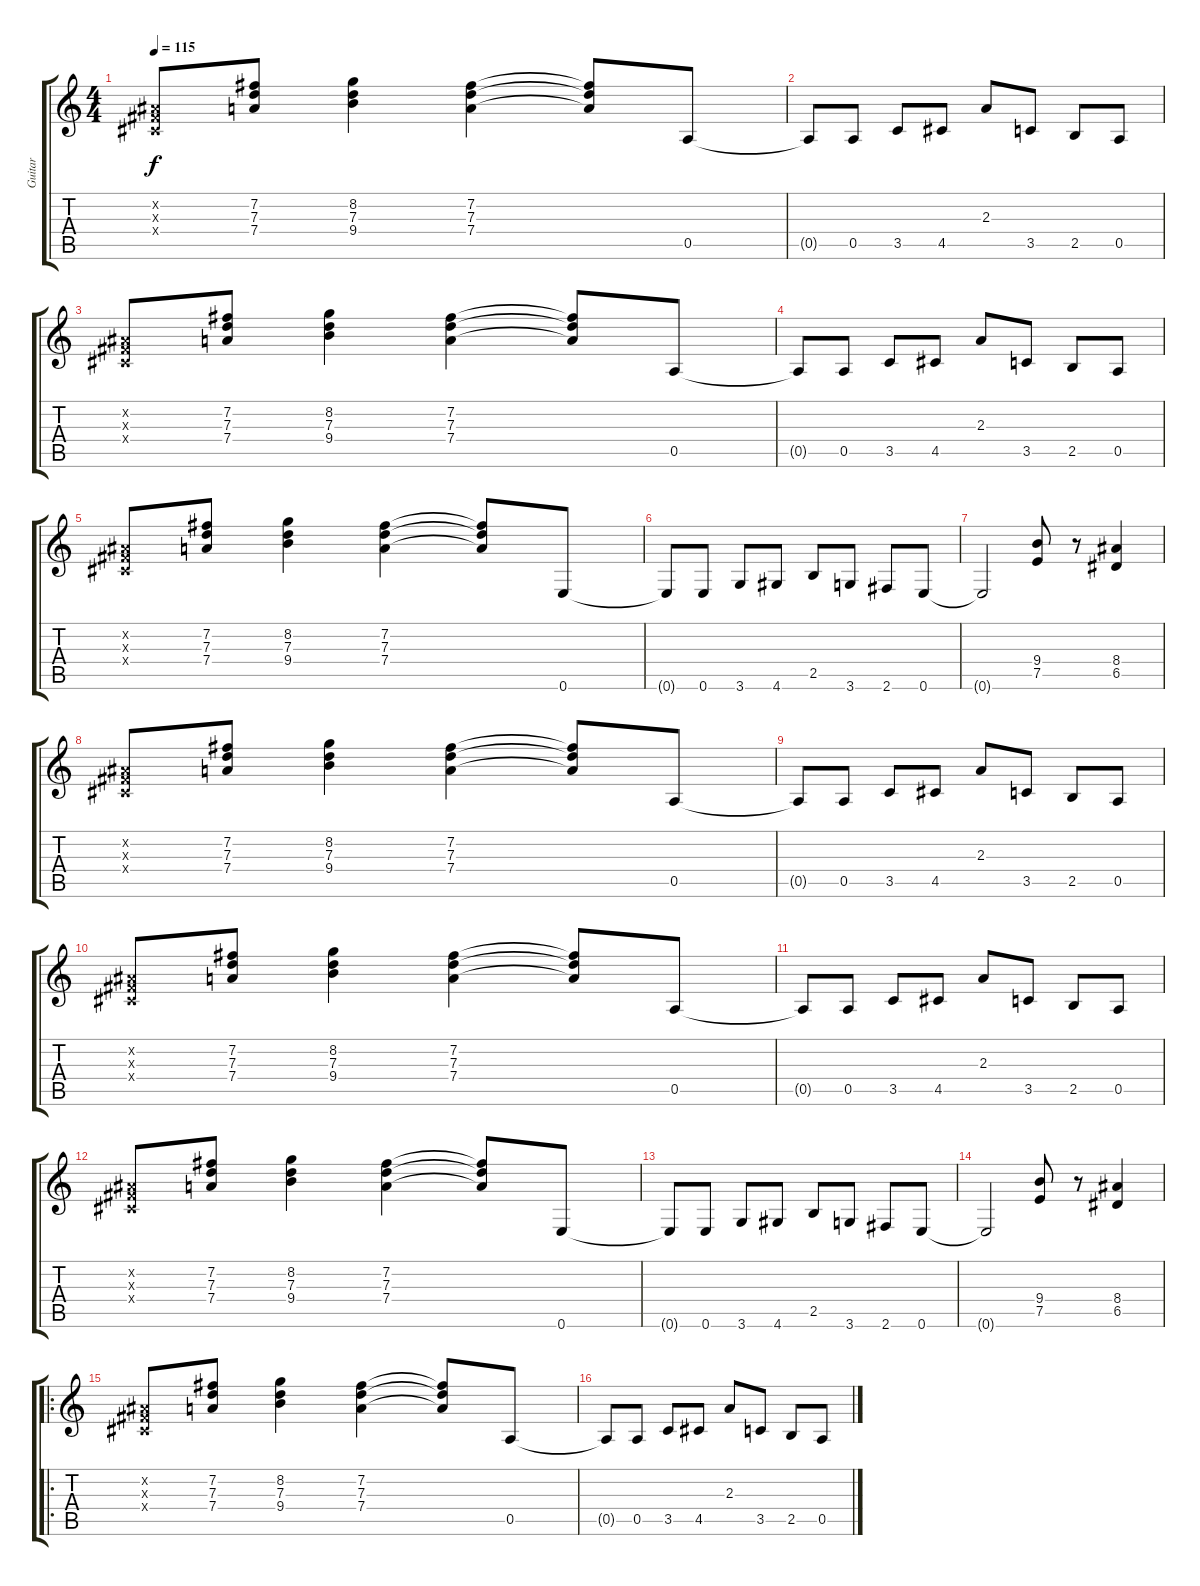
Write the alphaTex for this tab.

\track ("Guitar" "Guitar") {instrument overdrivenguitar}
\staff {score tabs}
\tuning (E4 B3 G3 D3 A2 E2) {hide}
\ts (4 4)
\tempo 115
\clef g2
\ks c
(-1.2{x} -1.3{x} -1.4{x}).8{dy f} (7.2 7.3 7.4).8 (8.2 7.3 9.4).4 (7.2 7.3 7.4).4 (7.2{t} 7.3{t} 7.4{t}).8 0.5.8 |
0.5{t}.8 0.5.8 3.5.8 4.5.8 2.3.8 3.5.8 2.5.8 0.5.8 |
(-1.2{x} -1.3{x} -1.4{x}).8 (7.2 7.3 7.4).8 (8.2 7.3 9.4).4 (7.2 7.3 7.4).4 (7.2{t} 7.3{t} 7.4{t}).8 0.5.8 |
0.5{t}.8 0.5.8 3.5.8 4.5.8 2.3.8 3.5.8 2.5.8 0.5.8 |
(-1.2{x} -1.3{x} -1.4{x}).8 (7.2 7.3 7.4).8 (8.2 7.3 9.4).4 (7.2 7.3 7.4).4 (7.2{t} 7.3{t} 7.4{t}).8 0.6.8 |
0.6{t}.8 0.6.8 3.6.8 4.6.8 2.5.8 3.6.8 2.6.8 0.6.8 |
0.6{t}.2 (9.4 7.5).8 r.8 (8.4 6.5).4 |
(-1.2{x} -1.3{x} -1.4{x}).8 (7.2 7.3 7.4).8 (8.2 7.3 9.4).4 (7.2 7.3 7.4).4 (7.2{t} 7.3{t} 7.4{t}).8 0.5.8 |
0.5{t}.8 0.5.8 3.5.8 4.5.8 2.3.8 3.5.8 2.5.8 0.5.8 |
(-1.2{x} -1.3{x} -1.4{x}).8 (7.2 7.3 7.4).8 (8.2 7.3 9.4).4 (7.2 7.3 7.4).4 (7.2{t} 7.3{t} 7.4{t}).8 0.5.8 |
0.5{t}.8 0.5.8 3.5.8 4.5.8 2.3.8 3.5.8 2.5.8 0.5.8 |
(-1.2{x} -1.3{x} -1.4{x}).8 (7.2 7.3 7.4).8 (8.2 7.3 9.4).4 (7.2 7.3 7.4).4 (7.2{t} 7.3{t} 7.4{t}).8 0.6.8 |
0.6{t}.8 0.6.8 3.6.8 4.6.8 2.5.8 3.6.8 2.6.8 0.6.8 |
0.6{t}.2 (9.4 7.5).8 r.8 (8.4 6.5).4 |
\ro
(-1.2{x} -1.3{x} -1.4{x}).8 (7.2 7.3 7.4).8 (8.2 7.3 9.4).4 (7.2 7.3 7.4).4 (7.2{t} 7.3{t} 7.4{t}).8 0.5.8 |
0.5{t}.8 0.5.8 3.5.8 4.5.8 2.3.8 3.5.8 2.5.8 0.5.8
